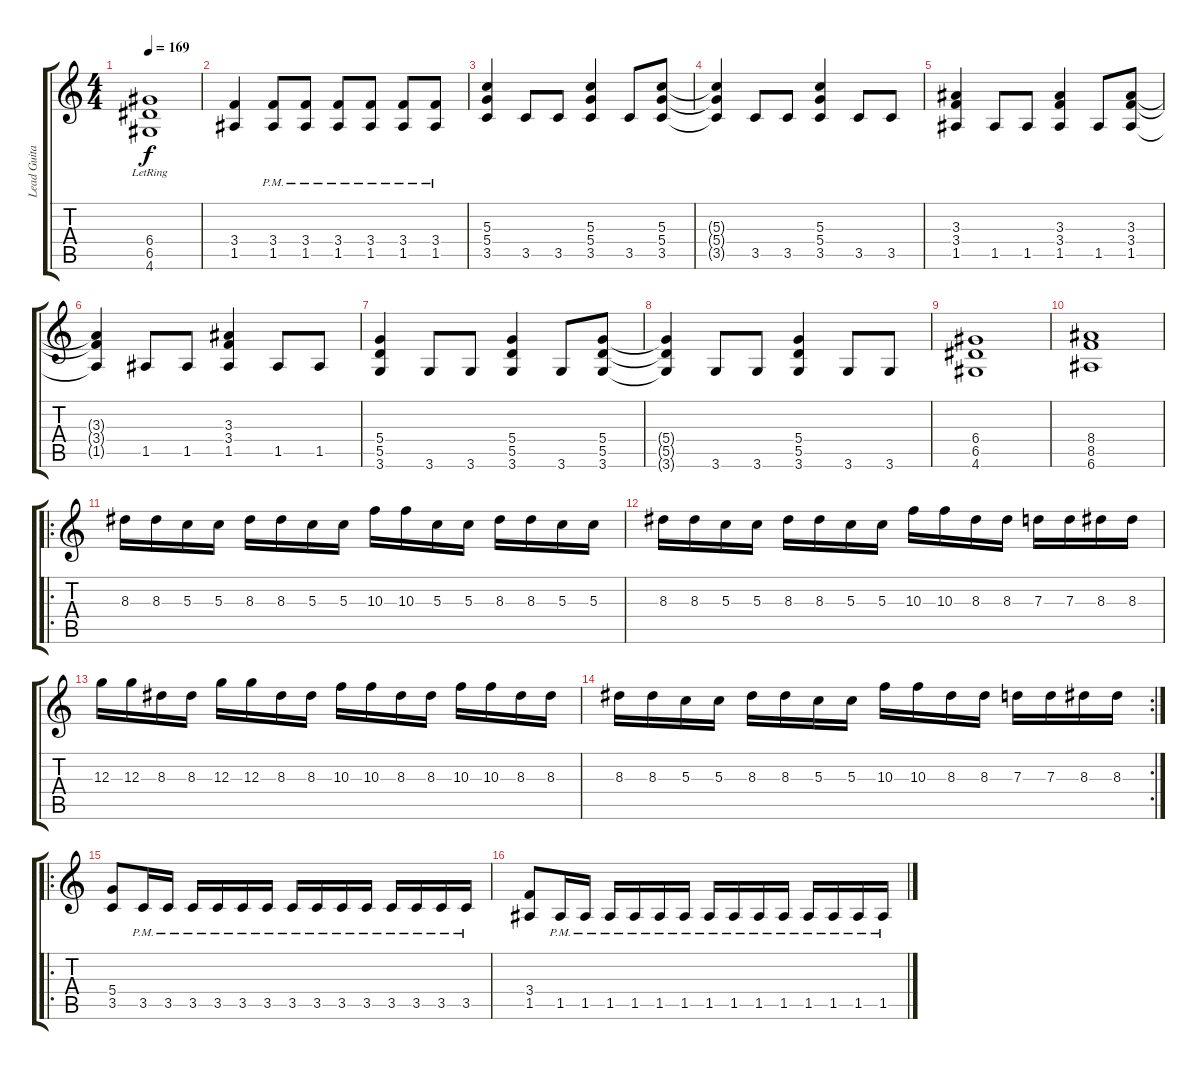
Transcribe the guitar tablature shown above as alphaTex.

\track ("Lead Guitar" "Lead Guita") {instrument distortionguitar}
\staff {score tabs}
\tuning (E4 B3 G3 D3 A2 E2) {hide}
\ts (4 4)
\tempo 169
\clef g2
\ks c
(6.4{lr} 6.5{lr} 4.6{lr}).1{dy f} |
(3.4 1.5).4 (3.4{pm} 1.5{pm}).8 (3.4{pm} 1.5{pm}).8 (3.4{pm} 1.5{pm}).8 (3.4{pm} 1.5{pm}).8 (3.4{pm} 1.5{pm}).8 (3.4{pm} 1.5{pm}).8 |
(5.3 5.4 3.5).4 3.5.8 3.5.8 (5.3 5.4 3.5).4 3.5.8 (5.3 5.4 3.5).8 |
(5.3{t} 5.4{t} 3.5{t}).4 3.5.8 3.5.8 (5.3 5.4 3.5).4 3.5.8 3.5.8 |
(3.3 3.4 1.5).4 1.5.8 1.5.8 (3.3 3.4 1.5).4 1.5.8 (3.3 3.4 1.5).8 |
(3.3{t} 3.4{t} 1.5{t}).4 1.5.8 1.5.8 (3.3 3.4 1.5).4 1.5.8 1.5.8 |
(5.4 5.5 3.6).4 3.6.8 3.6.8 (5.4 5.5 3.6).4 3.6.8 (5.4 5.5 3.6).8 |
(5.4{t} 5.5{t} 3.6{t}).4 3.6.8 3.6.8 (5.4 5.5 3.6).4 3.6.8 3.6.8 |
(6.4 6.5 4.6).1 |
(8.4 8.5 6.6).1 |
\ro
8.3.16 8.3.16 5.3.16 5.3.16 8.3.16 8.3.16 5.3.16 5.3.16 10.3.16 10.3.16 5.3.16 5.3.16 8.3.16 8.3.16 5.3.16 5.3.16 |
8.3.16 8.3.16 5.3.16 5.3.16 8.3.16 8.3.16 5.3.16 5.3.16 10.3.16 10.3.16 8.3.16 8.3.16 7.3.16 7.3.16 8.3.16 8.3.16 |
12.3.16 12.3.16 8.3.16 8.3.16 12.3.16 12.3.16 8.3.16 8.3.16 10.3.16 10.3.16 8.3.16 8.3.16 10.3.16 10.3.16 8.3.16 8.3.16 |
\rc 2
8.3.16 8.3.16 5.3.16 5.3.16 8.3.16 8.3.16 5.3.16 5.3.16 10.3.16 10.3.16 8.3.16 8.3.16 7.3.16 7.3.16 8.3.16 8.3.16 |
\ro
(5.4 3.5).8 3.5{pm}.16 3.5{pm}.16 3.5{pm}.16 3.5{pm}.16 3.5{pm}.16 3.5{pm}.16 3.5{pm}.16 3.5{pm}.16 3.5{pm}.16 3.5{pm}.16 3.5{pm}.16 3.5{pm}.16 3.5{pm}.16 3.5{pm}.16 |
(3.4 1.5).8 1.5{pm}.16 1.5{pm}.16 1.5{pm}.16 1.5{pm}.16 1.5{pm}.16 1.5{pm}.16 1.5{pm}.16 1.5{pm}.16 1.5{pm}.16 1.5{pm}.16 1.5{pm}.16 1.5{pm}.16 1.5{pm}.16 1.5{pm}.16
